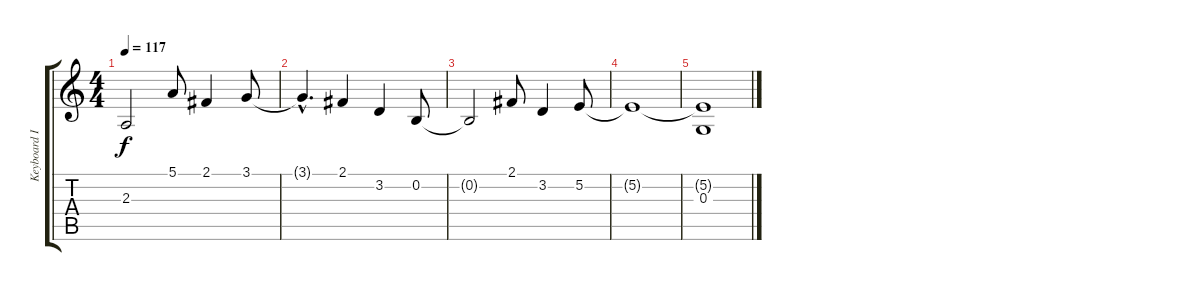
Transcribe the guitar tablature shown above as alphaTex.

\track ("Keyboard I" "Keyboard I") {instrument guitarfretnoise}
\staff {score tabs}
\tuning (E4 B3 G3 D3 A2 E2) {hide}
\ts (4 4)
\tempo 117
\clef g2
\ks c
2.3{t}.2{dy f} 5.1.8 2.1.4 3.1.8 |
3.1{hac t}.4{d} 2.1.4 3.2.4 0.2.8 |
0.2{t}.2 2.1.8 3.2.4 5.2.8 |
5.2{t}.1 |
(5.2{t} 0.3).1
